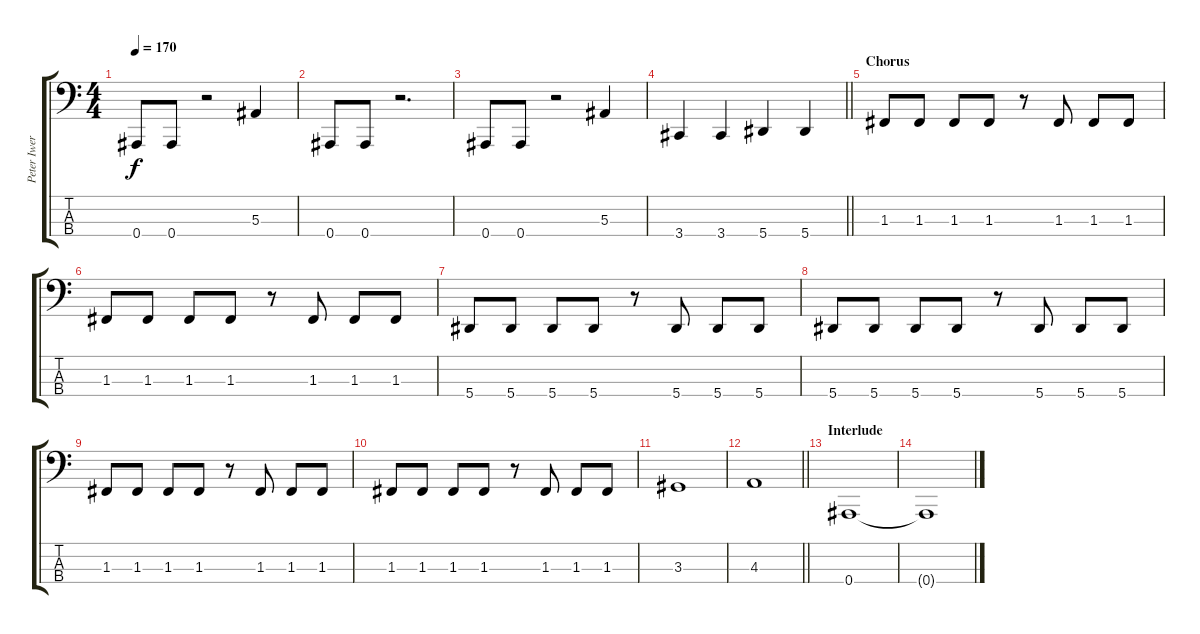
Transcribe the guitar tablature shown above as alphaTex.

\track ("Peter Iwers" "Peter Iwer") {instrument electricbasspick}
\staff {score tabs}
\tuning (Eb2 Bb1 F1 Bb0) {hide}
\ts (4 4)
\tempo 170
\clef f4
\ks c
0.4.8{dy f} 0.4.8 r.2 5.3.4 |
0.4.8 0.4.8 r.2{d} |
0.4.8 0.4.8 r.2 5.3.4 |
\barLineRight lightlight
3.4.4 3.4.4 5.4.4 5.4.4 |
\section ("" "Chorus")
1.3.8 1.3.8 1.3.8 1.3.8 r.8 1.3.8 1.3.8 1.3.8 |
1.3.8 1.3.8 1.3.8 1.3.8 r.8 1.3.8 1.3.8 1.3.8 |
5.4.8 5.4.8 5.4.8 5.4.8 r.8 5.4.8 5.4.8 5.4.8 |
5.4.8 5.4.8 5.4.8 5.4.8 r.8 5.4.8 5.4.8 5.4.8 |
1.3.8 1.3.8 1.3.8 1.3.8 r.8 1.3.8 1.3.8 1.3.8 |
1.3.8 1.3.8 1.3.8 1.3.8 r.8 1.3.8 1.3.8 1.3.8 |
3.3.1 |
\barLineRight lightlight
4.3.1 |
\section ("" "Interlude")
0.4.1 |
0.4{t}.1
